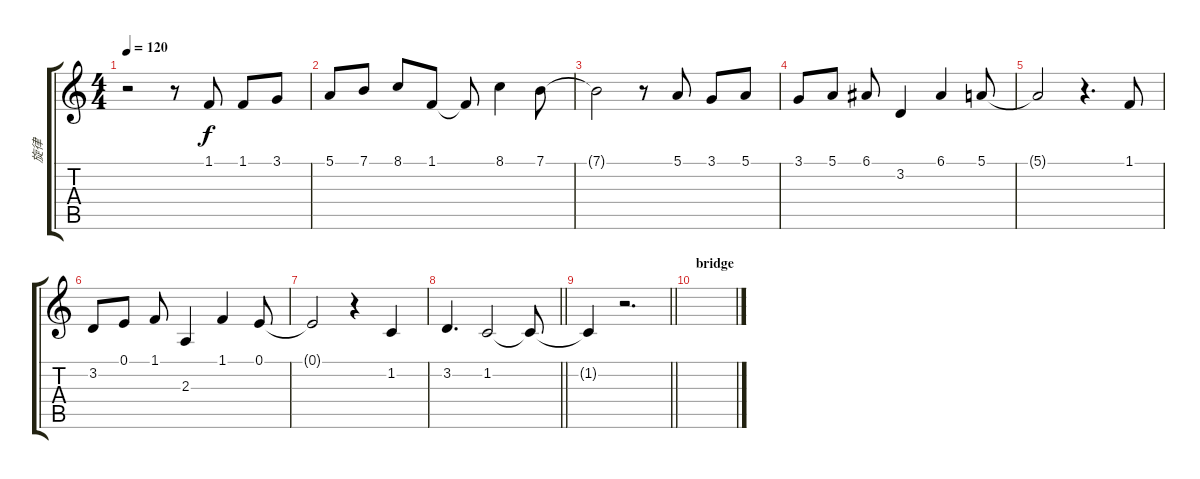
\track ("旋律" "旋律") {instrument flute}
\staff {score tabs}
\tuning (E4 B3 G3 D3 A2 E2) {hide}
\ts (4 4)
\tempo 120
\clef g2
\ks c
r.2{dy f} r.8 1.1.8 1.1.8 3.1.8 |
5.1.8 7.1.8 8.1.8 1.1.8 1.1{t}.8 8.1.4 7.1.8 |
7.1{t}.2 r.8 5.1.8 3.1.8 5.1.8 |
3.1.8 5.1.8 6.1.8 3.2.4 6.1.4 5.1.8 |
5.1{t}.2 r.4{d} 1.1.8 |
3.2.8 0.1.8 1.1.8 2.3.4 1.1.4 0.1.8 |
0.1{t}.2 r.4 1.2.4 |
\barLineRight lightlight
3.2.4{d} 1.2.2 1.2{t}.8 |
\barLineRight lightlight
1.2{t}.4 r.2{d} |
\section ("" "bridge")
